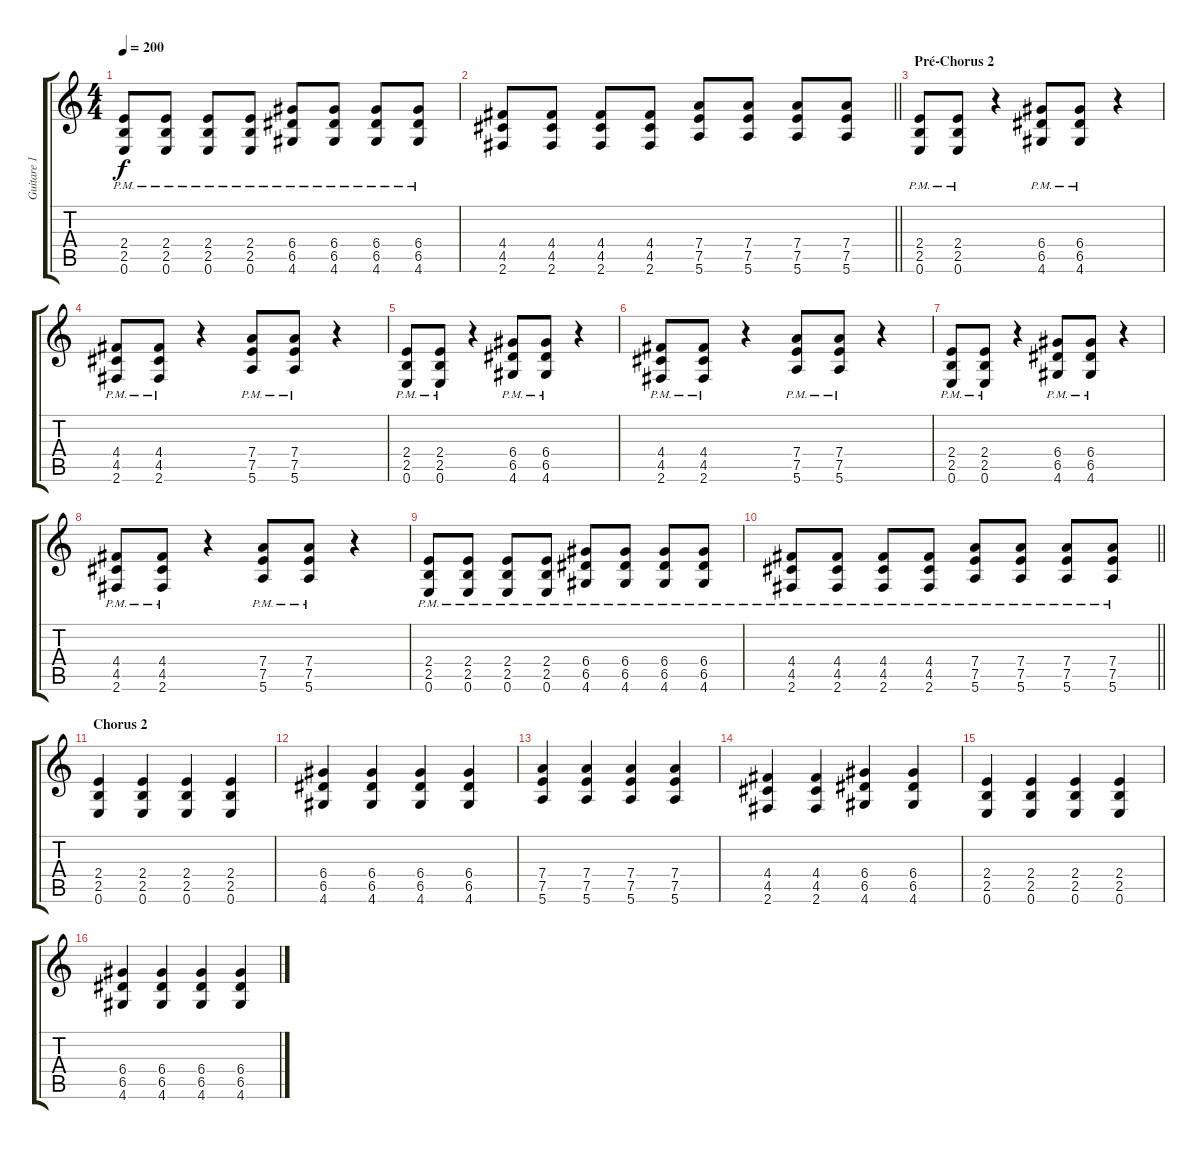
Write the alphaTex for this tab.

\track ("Guitare 1" "Guitare 1") {instrument overdrivenguitar}
\staff {score tabs}
\tuning (E4 B3 G3 D3 A2 E2) {hide}
\ts (4 4)
\tempo 200
\clef g2
\ks c
(2.4{pm} 2.5{pm} 0.6{pm}).8{dy f} (2.4{pm} 2.5{pm} 0.6{pm}).8 (2.4{pm} 2.5{pm} 0.6{pm}).8 (2.4{pm} 2.5{pm} 0.6{pm}).8 (6.4{pm} 6.5{pm} 4.6{pm}).8 (6.4{pm} 6.5{pm} 4.6{pm}).8 (6.4{pm} 6.5{pm} 4.6{pm}).8 (6.4{pm} 6.5{pm} 4.6{pm}).8 |
\barLineRight lightlight
(4.4 4.5 2.6).8 (4.4 4.5 2.6).8 (4.4 4.5 2.6).8 (4.4 4.5 2.6).8 (7.4 7.5 5.6).8 (7.4 7.5 5.6).8 (7.4 7.5 5.6).8 (7.4 7.5 5.6).8 |
\section ("" "Pré-Chorus 2")
(2.4{pm} 2.5{pm} 0.6{pm}).8 (2.4{pm} 2.5{pm} 0.6{pm}).8 r.4 (6.4{pm} 6.5{pm} 4.6{pm}).8 (6.4{pm} 6.5{pm} 4.6{pm}).8 r.4 |
(4.4{pm} 4.5{pm} 2.6{pm}).8 (4.4{pm} 4.5{pm} 2.6{pm}).8 r.4 (7.4{pm} 7.5{pm} 5.6{pm}).8 (7.4{pm} 7.5{pm} 5.6{pm}).8 r.4 |
(2.4{pm} 2.5{pm} 0.6{pm}).8 (2.4{pm} 2.5{pm} 0.6{pm}).8 r.4 (6.4{pm} 6.5{pm} 4.6{pm}).8 (6.4{pm} 6.5{pm} 4.6{pm}).8 r.4 |
(4.4{pm} 4.5{pm} 2.6{pm}).8 (4.4{pm} 4.5{pm} 2.6{pm}).8 r.4 (7.4{pm} 7.5{pm} 5.6{pm}).8 (7.4{pm} 7.5{pm} 5.6{pm}).8 r.4 |
(2.4{pm} 2.5{pm} 0.6{pm}).8 (2.4{pm} 2.5{pm} 0.6{pm}).8 r.4 (6.4{pm} 6.5{pm} 4.6{pm}).8 (6.4{pm} 6.5{pm} 4.6{pm}).8 r.4 |
(4.4{pm} 4.5{pm} 2.6{pm}).8 (4.4{pm} 4.5{pm} 2.6{pm}).8 r.4 (7.4{pm} 7.5{pm} 5.6{pm}).8 (7.4{pm} 7.5{pm} 5.6{pm}).8 r.4 |
(2.4{pm} 2.5{pm} 0.6{pm}).8 (2.4{pm} 2.5{pm} 0.6{pm}).8 (2.4{pm} 2.5{pm} 0.6{pm}).8 (2.4{pm} 2.5{pm} 0.6{pm}).8 (6.4{pm} 6.5{pm} 4.6{pm}).8 (6.4{pm} 6.5{pm} 4.6{pm}).8 (6.4{pm} 6.5{pm} 4.6{pm}).8 (6.4{pm} 6.5{pm} 4.6{pm}).8 |
\barLineRight lightlight
(4.4{pm} 4.5{pm} 2.6{pm}).8 (4.4{pm} 4.5{pm} 2.6{pm}).8 (4.4{pm} 4.5{pm} 2.6{pm}).8 (4.4{pm} 4.5{pm} 2.6{pm}).8 (7.4{pm} 7.5{pm} 5.6{pm}).8 (7.4{pm} 7.5{pm} 5.6{pm}).8 (7.4{pm} 7.5{pm} 5.6{pm}).8 (7.4{pm} 7.5{pm} 5.6{pm}).8 |
\section ("" "Chorus 2")
(2.4 2.5 0.6).4 (2.4 2.5 0.6).4 (2.4 2.5 0.6).4 (2.4 2.5 0.6).4 |
(6.4 6.5 4.6).4 (6.4 6.5 4.6).4 (6.4 6.5 4.6).4 (6.4 6.5 4.6).4 |
(7.4 7.5 5.6).4 (7.4 7.5 5.6).4 (7.4 7.5 5.6).4 (7.4 7.5 5.6).4 |
(4.4 4.5 2.6).4 (4.4 4.5 2.6).4 (6.4 6.5 4.6).4 (6.4 6.5 4.6).4 |
(2.4 2.5 0.6).4 (2.4 2.5 0.6).4 (2.4 2.5 0.6).4 (2.4 2.5 0.6).4 |
(6.4 6.5 4.6).4 (6.4 6.5 4.6).4 (6.4 6.5 4.6).4 (6.4 6.5 4.6).4
